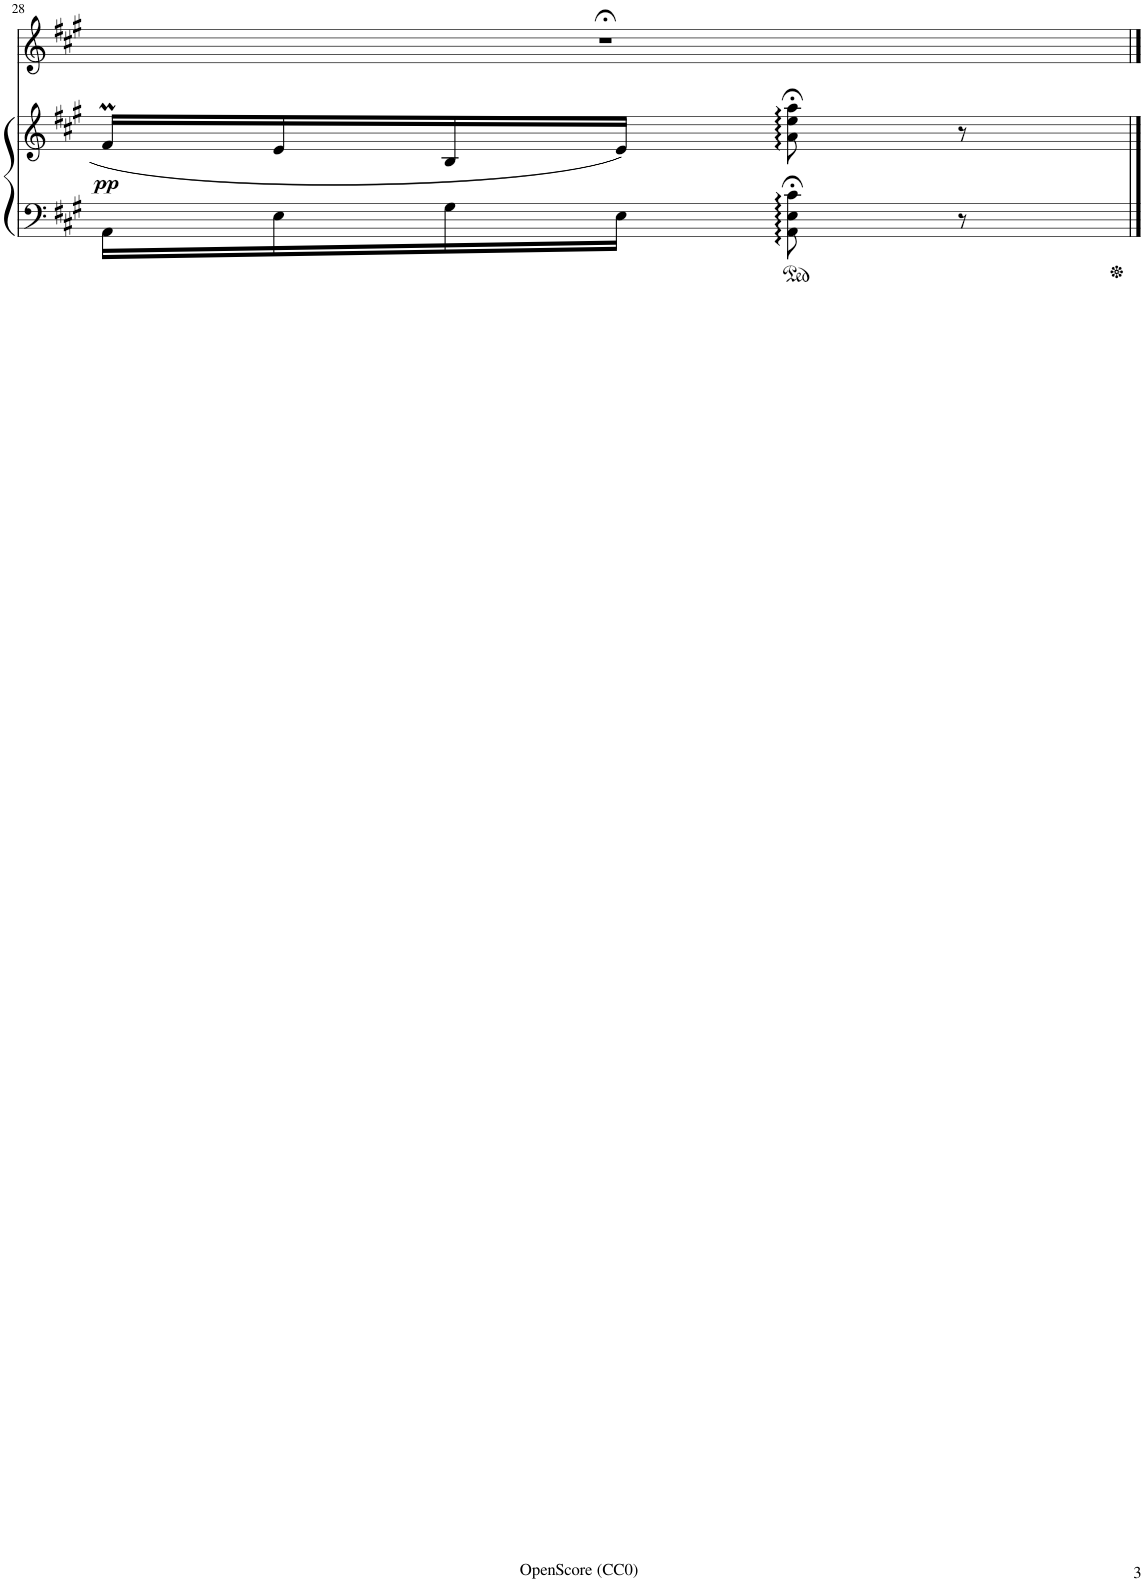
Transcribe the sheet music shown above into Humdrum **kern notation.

**kern	**kern	**dynam	**kern
*part2	*part2	*part2	*part1
*staff3	*staff2	*staff2/3	*staff1
*I"Piano	*	*	*I"Stimme Voice
*I'Pno	*	*	*
!!LO:PB:g=z
*clefF4	*clefG2	*	*clefG2
*k[f#c#g#]	*k[f#c#g#]	*	*k[f#c#g#]
*M2/4	*M2/4	*	*M2/4
=28	=28	=28	=28
!	!	!LO:DY:b	!
16AA\LL	16f#M/LL	pp	2r;<
16E\	16e/	.	.
16G#\	16B/	.	.
16E\JJ	16e/JJ	.	.
8AA\:;< 8E\:;< 8c#\:;<	8a\;< 8ee\;< 8aa\;<	.	.
8r	8r	.	.
==	==	==	==
*-	*-	*-	*-
